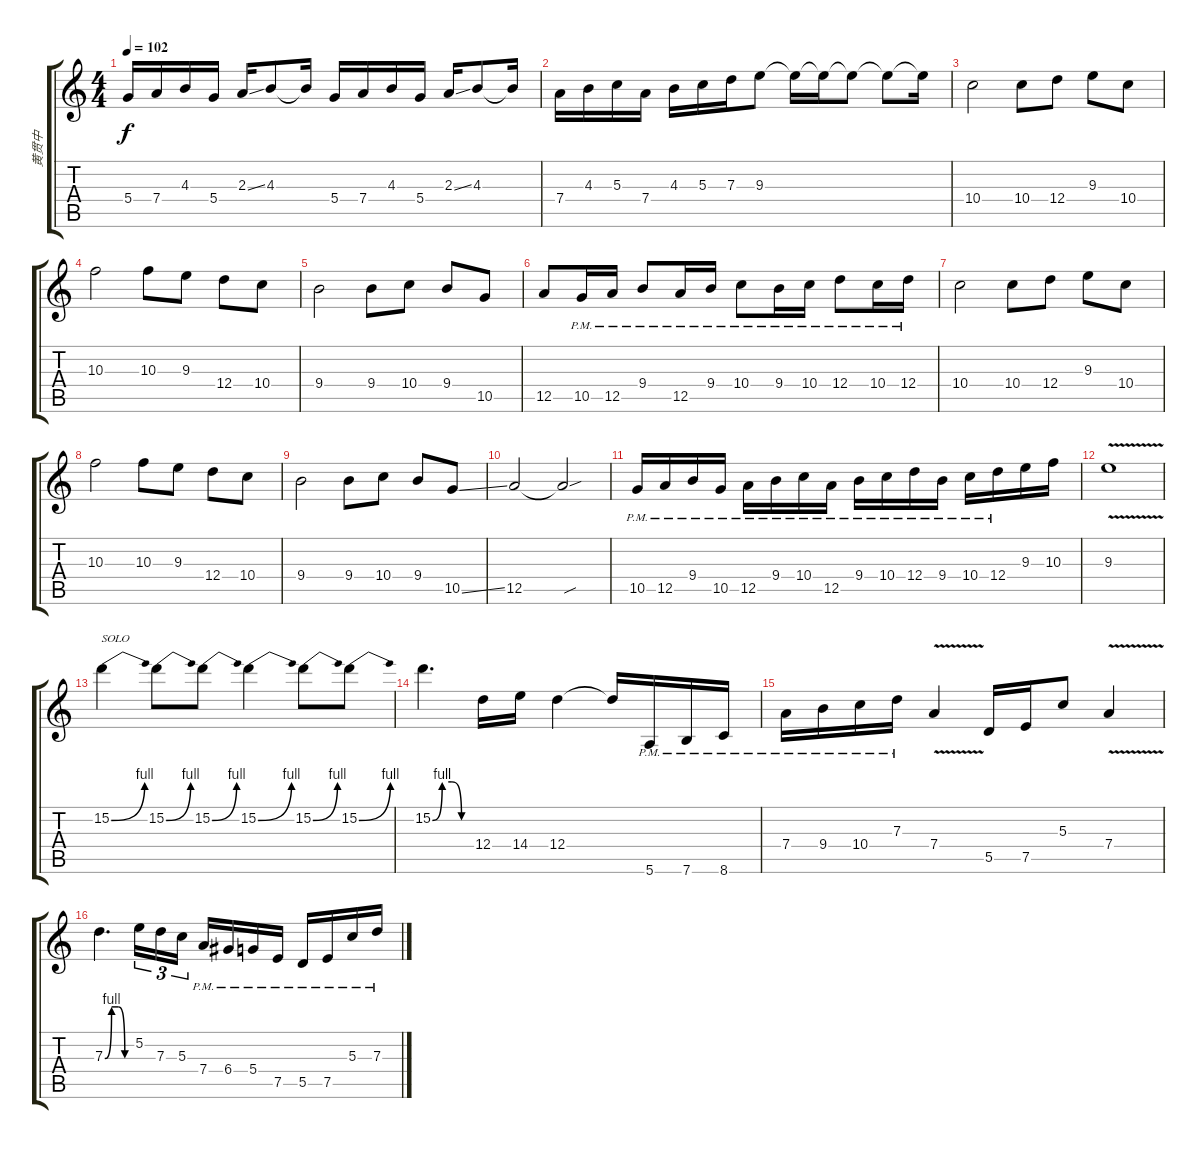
\track ("黄贯中" "黄贯中") {instrument distortionguitar}
\staff {score tabs}
\tuning (E4 B3 G3 D3 A2 E2) {hide}
\ts (4 4)
\tempo 102
\clef g2
\ks c
5.4.16{dy f} 7.4.16 4.3.16 5.4.16 2.3{ss}.16 4.3.8 4.3{t}.16 5.4.16 7.4.16 4.3.16 5.4.16 2.3{ss}.16 4.3.8 4.3{t}.16 |
7.4.16 4.3.16 5.3.16 7.4.16 4.3.16 5.3.16 7.3.16 9.3.8 9.3{t}.16 9.3{t}.16 9.3{t}.8 9.3{t}.8 9.3{t}.16 |
10.4.2 10.4.8 12.4.8 9.3.8 10.4.8 |
10.3.2 10.3.8 9.3.8 12.4.8 10.4.8 |
9.4.2 9.4.8 10.4.8 9.4.8 10.5.8 |
12.5.8 10.5{pm}.16 12.5{pm}.16 9.4{pm}.8 12.5{pm}.16 9.4{pm}.16 10.4{pm}.8 9.4{pm}.16 10.4{pm}.16 12.4{pm}.8 10.4{pm}.16 12.4{pm}.16 |
10.4.2 10.4.8 12.4.8 9.3.8 10.4.8 |
10.3.2 10.3.8 9.3.8 12.4.8 10.4.8 |
9.4.2 9.4.8 10.4.8 9.4.8 10.5{ss}.8 |
12.5.2 12.5{sou t}.2 |
10.5{pm}.16 12.5{pm}.16 9.4{pm}.16 10.5{pm}.16 12.5{pm}.16 9.4{pm}.16 10.4{pm}.16 12.5{pm}.16 9.4{pm}.16 10.4{pm}.16 12.4{pm}.16 9.4{pm}.16 10.4{pm}.16 12.4{pm}.16 9.3.16 10.3.16 |
9.3{v}.1 |
15.2{be (bend 0 0 60 4)}.4{txt "SOLO" volume 16} 15.2{be (bend 0 0 60 4)}.8 15.2{be (bend 0 0 60 4)}.8 15.2{be (bend 0 0 60 4)}.4 15.2{be (bend 0 0 60 4)}.8 15.2{be (bend 0 0 60 4)}.8 |
15.2{be (custom 0 0 15 4 30 4 45 0 60 0)}.4{d} 12.4.16 14.4.16 12.4.4 12.4{t}.16 5.6{pm}.16 7.6{pm}.16 8.6{pm}.16 |
7.4{pm}.16 9.4{pm}.16 10.4{pm}.16 7.3{pm}.16 7.4{v}.4 5.5.16 7.5.16 5.3.8 7.4{v}.4 |
7.3{be (custom 0 0 15 4 30 4 45 0 60 0)}.4{d} 5.2.16{tu (3 2)} 7.3.16{tu (3 2)} 5.3.16{tu (3 2)} 7.4{pm}.16 6.4{pm}.16 5.4{pm}.16 7.5{pm}.16 5.5{pm}.16 7.5{pm}.16 5.3{pm}.16 7.3{pm}.16
